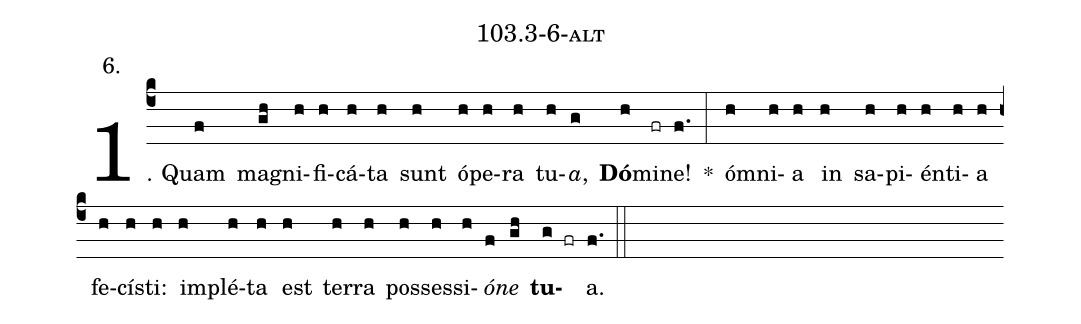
name: 103.3-6-alt;
annotation: 6.;
%%
(c4)1. Quam(f) ma(gh)gni(h)fi(h)cá(h)ta(h) sunt(h) ó(h)pe(h)ra(h) tu(h)<i>a</i>,(g) <b>Dó</b>(h)mi(fr)ne!(f.) *(:) óm(h)ni(h)a(h) in(h) sa(h)pi(h)én(h)ti(h)a(h) fe(h)cís(h)ti:(h) im(h)plé(h)ta(h) est(h) ter(h)ra(h) pos(h)ses(h)si(h)<i>ó</i>(f)<i>ne</i>(gh) <b>tu</b>(g fr)a.(f.) (::)


%E(h) u(h) o(f) u(gh) a(g) e.(f.) (::)
